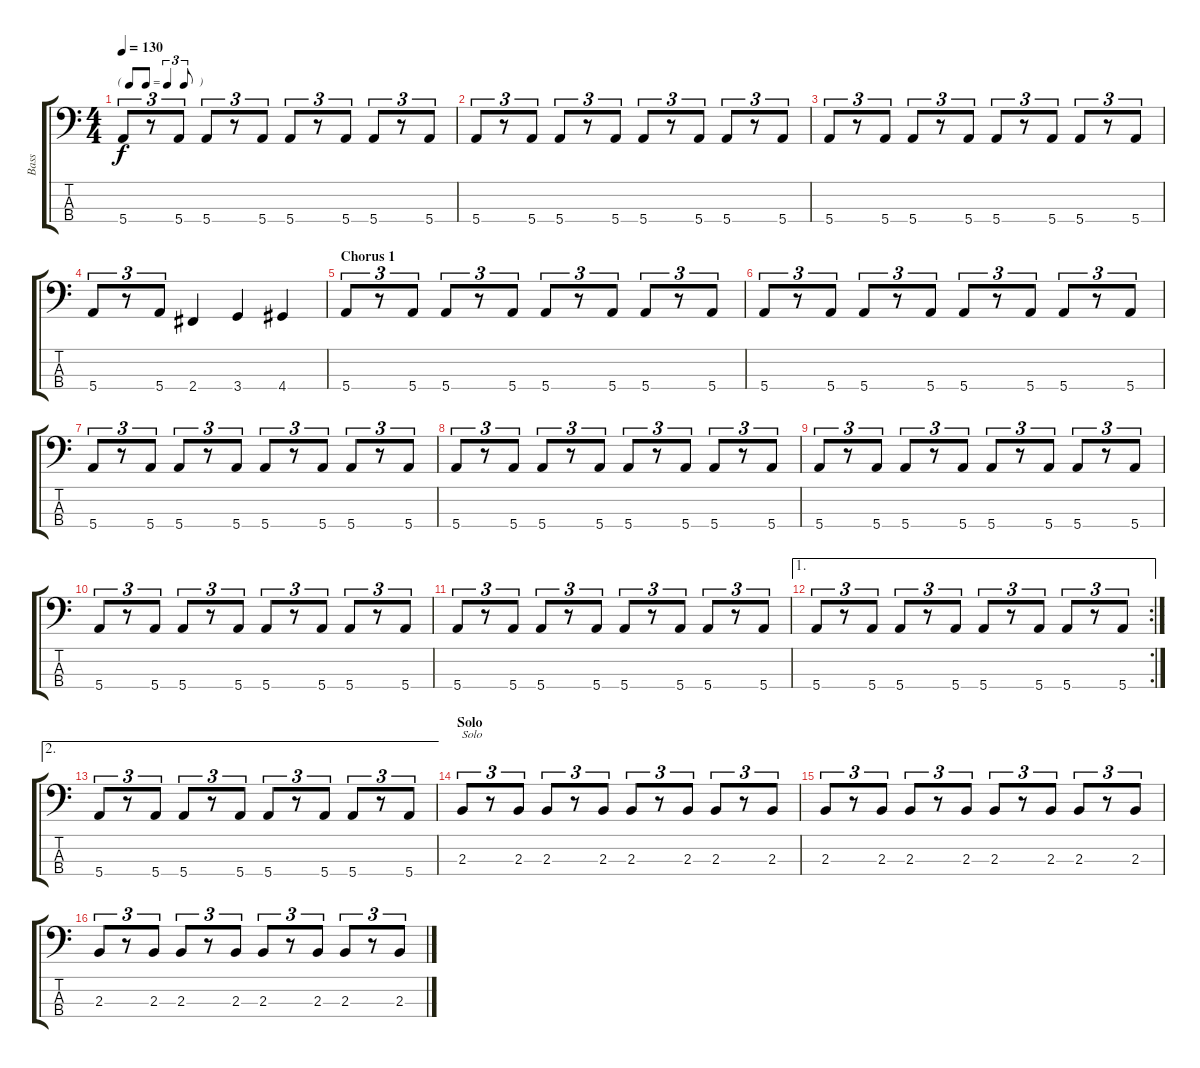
\track ("Bass" "Bass") {instrument electricbassfinger}
\staff {score tabs}
\tuning (G2 D2 A1 E1) {hide}
\ts (4 4)
\tf triplet8th
\tempo 130
\clef f4
\ks c
5.4.8{tu (3 2) dy f} r.8{tu (3 2)} 5.4.8{tu (3 2)} 5.4.8{tu (3 2)} r.8{tu (3 2)} 5.4.8{tu (3 2)} 5.4.8{tu (3 2)} r.8{tu (3 2)} 5.4.8{tu (3 2)} 5.4.8{tu (3 2)} r.8{tu (3 2)} 5.4.8{tu (3 2)} |
5.4.8{tu (3 2)} r.8{tu (3 2)} 5.4.8{tu (3 2)} 5.4.8{tu (3 2)} r.8{tu (3 2)} 5.4.8{tu (3 2)} 5.4.8{tu (3 2)} r.8{tu (3 2)} 5.4.8{tu (3 2)} 5.4.8{tu (3 2)} r.8{tu (3 2)} 5.4.8{tu (3 2)} |
5.4.8{tu (3 2)} r.8{tu (3 2)} 5.4.8{tu (3 2)} 5.4.8{tu (3 2)} r.8{tu (3 2)} 5.4.8{tu (3 2)} 5.4.8{tu (3 2)} r.8{tu (3 2)} 5.4.8{tu (3 2)} 5.4.8{tu (3 2)} r.8{tu (3 2)} 5.4.8{tu (3 2)} |
5.4.8{tu (3 2)} r.8{tu (3 2)} 5.4.8{tu (3 2)} 2.4.4 3.4.4 4.4.4 |
\section ("" "Chorus 1")
5.4.8{tu (3 2)} r.8{tu (3 2)} 5.4.8{tu (3 2)} 5.4.8{tu (3 2)} r.8{tu (3 2)} 5.4.8{tu (3 2)} 5.4.8{tu (3 2)} r.8{tu (3 2)} 5.4.8{tu (3 2)} 5.4.8{tu (3 2)} r.8{tu (3 2)} 5.4.8{tu (3 2)} |
5.4.8{tu (3 2)} r.8{tu (3 2)} 5.4.8{tu (3 2)} 5.4.8{tu (3 2)} r.8{tu (3 2)} 5.4.8{tu (3 2)} 5.4.8{tu (3 2)} r.8{tu (3 2)} 5.4.8{tu (3 2)} 5.4.8{tu (3 2)} r.8{tu (3 2)} 5.4.8{tu (3 2)} |
5.4.8{tu (3 2)} r.8{tu (3 2)} 5.4.8{tu (3 2)} 5.4.8{tu (3 2)} r.8{tu (3 2)} 5.4.8{tu (3 2)} 5.4.8{tu (3 2)} r.8{tu (3 2)} 5.4.8{tu (3 2)} 5.4.8{tu (3 2)} r.8{tu (3 2)} 5.4.8{tu (3 2)} |
5.4.8{tu (3 2)} r.8{tu (3 2)} 5.4.8{tu (3 2)} 5.4.8{tu (3 2)} r.8{tu (3 2)} 5.4.8{tu (3 2)} 5.4.8{tu (3 2)} r.8{tu (3 2)} 5.4.8{tu (3 2)} 5.4.8{tu (3 2)} r.8{tu (3 2)} 5.4.8{tu (3 2)} |
5.4.8{tu (3 2)} r.8{tu (3 2)} 5.4.8{tu (3 2)} 5.4.8{tu (3 2)} r.8{tu (3 2)} 5.4.8{tu (3 2)} 5.4.8{tu (3 2)} r.8{tu (3 2)} 5.4.8{tu (3 2)} 5.4.8{tu (3 2)} r.8{tu (3 2)} 5.4.8{tu (3 2)} |
5.4.8{tu (3 2)} r.8{tu (3 2)} 5.4.8{tu (3 2)} 5.4.8{tu (3 2)} r.8{tu (3 2)} 5.4.8{tu (3 2)} 5.4.8{tu (3 2)} r.8{tu (3 2)} 5.4.8{tu (3 2)} 5.4.8{tu (3 2)} r.8{tu (3 2)} 5.4.8{tu (3 2)} |
5.4.8{tu (3 2)} r.8{tu (3 2)} 5.4.8{tu (3 2)} 5.4.8{tu (3 2)} r.8{tu (3 2)} 5.4.8{tu (3 2)} 5.4.8{tu (3 2)} r.8{tu (3 2)} 5.4.8{tu (3 2)} 5.4.8{tu (3 2)} r.8{tu (3 2)} 5.4.8{tu (3 2)} |
\ae 1
\rc 2
5.4.8{tu (3 2)} r.8{tu (3 2)} 5.4.8{tu (3 2)} 5.4.8{tu (3 2)} r.8{tu (3 2)} 5.4.8{tu (3 2)} 5.4.8{tu (3 2)} r.8{tu (3 2)} 5.4.8{tu (3 2)} 5.4.8{tu (3 2)} r.8{tu (3 2)} 5.4.8{tu (3 2)} |
\ae 2
5.4.8{tu (3 2)} r.8{tu (3 2)} 5.4.8{tu (3 2)} 5.4.8{tu (3 2)} r.8{tu (3 2)} 5.4.8{tu (3 2)} 5.4.8{tu (3 2)} r.8{tu (3 2)} 5.4.8{tu (3 2)} 5.4.8{tu (3 2)} r.8{tu (3 2)} 5.4.8{tu (3 2)} |
\section ("" "Solo")
2.3.8{tu (3 2) txt "Solo"} r.8{tu (3 2)} 2.3.8{tu (3 2)} 2.3.8{tu (3 2)} r.8{tu (3 2)} 2.3.8{tu (3 2)} 2.3.8{tu (3 2)} r.8{tu (3 2)} 2.3.8{tu (3 2)} 2.3.8{tu (3 2)} r.8{tu (3 2)} 2.3.8{tu (3 2)} |
2.3.8{tu (3 2)} r.8{tu (3 2)} 2.3.8{tu (3 2)} 2.3.8{tu (3 2)} r.8{tu (3 2)} 2.3.8{tu (3 2)} 2.3.8{tu (3 2)} r.8{tu (3 2)} 2.3.8{tu (3 2)} 2.3.8{tu (3 2)} r.8{tu (3 2)} 2.3.8{tu (3 2)} |
2.3.8{tu (3 2)} r.8{tu (3 2)} 2.3.8{tu (3 2)} 2.3.8{tu (3 2)} r.8{tu (3 2)} 2.3.8{tu (3 2)} 2.3.8{tu (3 2)} r.8{tu (3 2)} 2.3.8{tu (3 2)} 2.3.8{tu (3 2)} r.8{tu (3 2)} 2.3.8{tu (3 2)}
